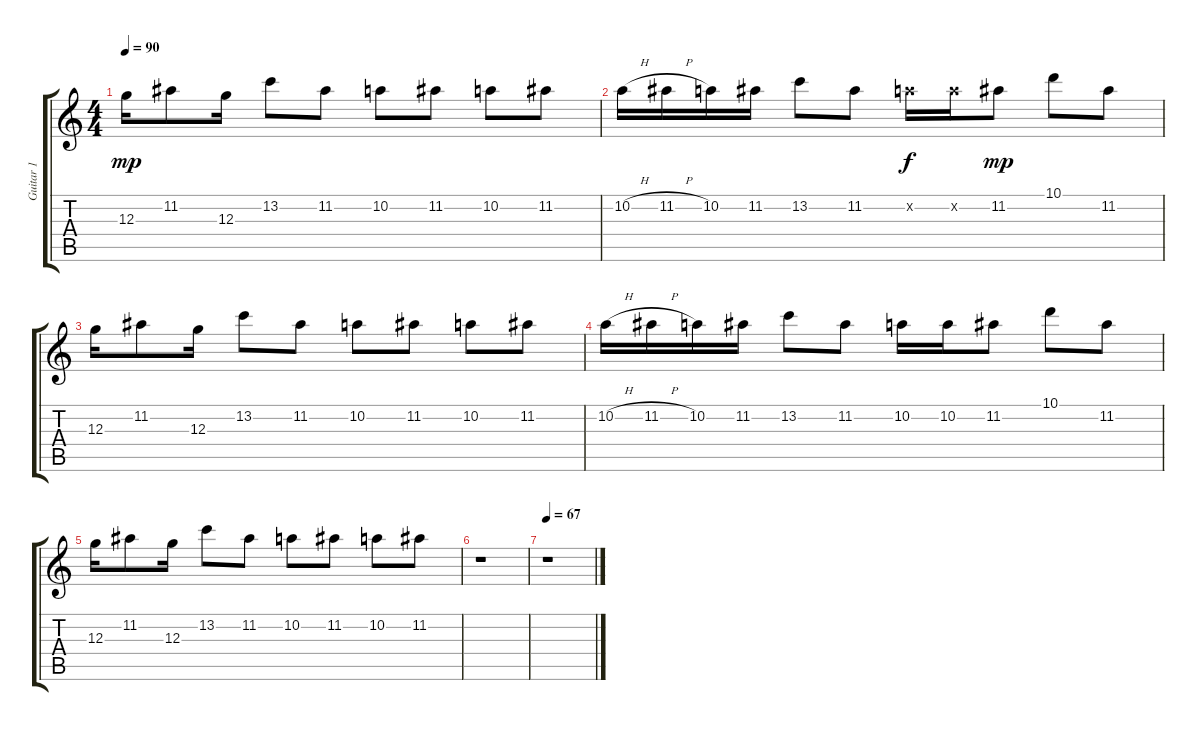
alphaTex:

\track ("Guitar 1" "Guitar 1") {instrument electricguitarjazz}
\staff {score tabs}
\tuning (E4 B3 G3 D3 A2 E2) {hide}
\ts (4 4)
\tempo 90
\clef g2
\ks c
12.3.16{dy mp} 11.2.8 12.3.16 13.2.8 11.2.8 10.2.8 11.2.8 10.2.8 11.2.8 |
10.2{h}.16 11.2{h}.16 10.2.16 11.2.16 13.2.8 11.2.8 10.2{x}.16{dy f} 10.2{x}.16 11.2.8{dy mp} 10.1.8 11.2.8 |
12.3.16 11.2.8 12.3.16 13.2.8 11.2.8 10.2.8 11.2.8 10.2.8 11.2.8 |
10.2{h}.16 11.2{h}.16 10.2.16 11.2.16 13.2.8 11.2.8 10.2.16 10.2.16 11.2.8 10.1.8 11.2.8 |
12.3.16 11.2.8 12.3.16 13.2.8 11.2.8 10.2.8 11.2.8 10.2.8 11.2.8 |
r.1 |
\tempo 67
r.1
